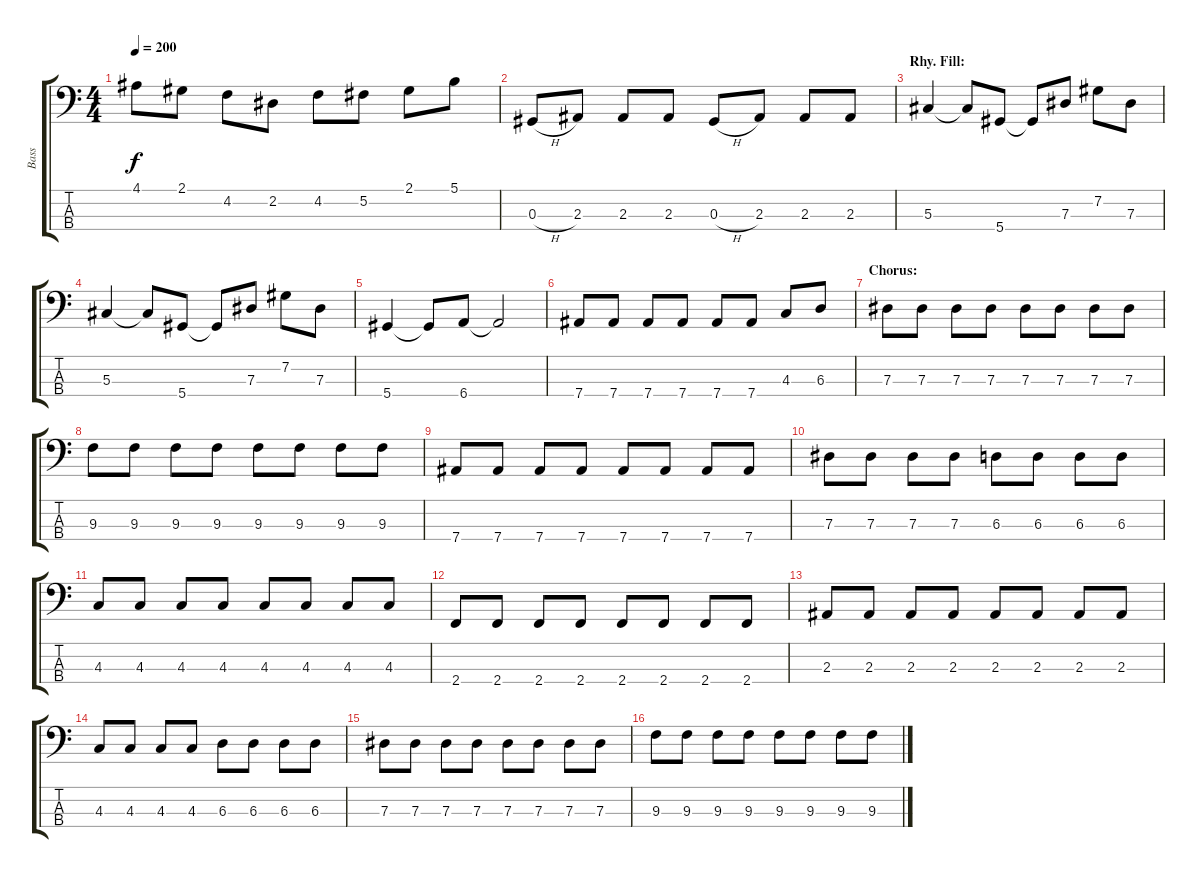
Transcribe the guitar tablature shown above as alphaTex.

\track ("Bass" "Bass") {instrument electricbassfinger}
\staff {score tabs}
\tuning (Gb2 Db2 Ab1 Eb1) {hide}
\ts (4 4)
\tempo 200
\clef f4
\ks c
4.1.8{dy f} 2.1.8 4.2.8 2.2.8 4.2.8 5.2.8 2.1.8 5.1.8 |
0.3{h}.8 2.3.8 2.3.8 2.3.8 0.3{h}.8 2.3.8 2.3.8 2.3.8 |
\section ("" "Rhy. Fill:")
5.3.4 5.3{t}.8 5.4.8 5.4{t}.8 7.3.8 7.2.8 7.3.8 |
5.3.4 5.3{t}.8 5.4.8 5.4{t}.8 7.3.8 7.2.8 7.3.8 |
5.4.4 5.4{t}.8 6.4.8 6.4{t}.2 |
7.4.8 7.4.8 7.4.8 7.4.8 7.4.8 7.4.8 4.3.8 6.3.8 |
\section ("" "Chorus:")
7.3.8 7.3.8 7.3.8 7.3.8 7.3.8 7.3.8 7.3.8 7.3.8 |
9.3.8 9.3.8 9.3.8 9.3.8 9.3.8 9.3.8 9.3.8 9.3.8 |
7.4.8 7.4.8 7.4.8 7.4.8 7.4.8 7.4.8 7.4.8 7.4.8 |
7.3.8 7.3.8 7.3.8 7.3.8 6.3.8 6.3.8 6.3.8 6.3.8 |
4.3.8 4.3.8 4.3.8 4.3.8 4.3.8 4.3.8 4.3.8 4.3.8 |
2.4.8 2.4.8 2.4.8 2.4.8 2.4.8 2.4.8 2.4.8 2.4.8 |
2.3.8 2.3.8 2.3.8 2.3.8 2.3.8 2.3.8 2.3.8 2.3.8 |
4.3.8 4.3.8 4.3.8 4.3.8 6.3.8 6.3.8 6.3.8 6.3.8 |
7.3.8 7.3.8 7.3.8 7.3.8 7.3.8 7.3.8 7.3.8 7.3.8 |
9.3.8 9.3.8 9.3.8 9.3.8 9.3.8 9.3.8 9.3.8 9.3.8
